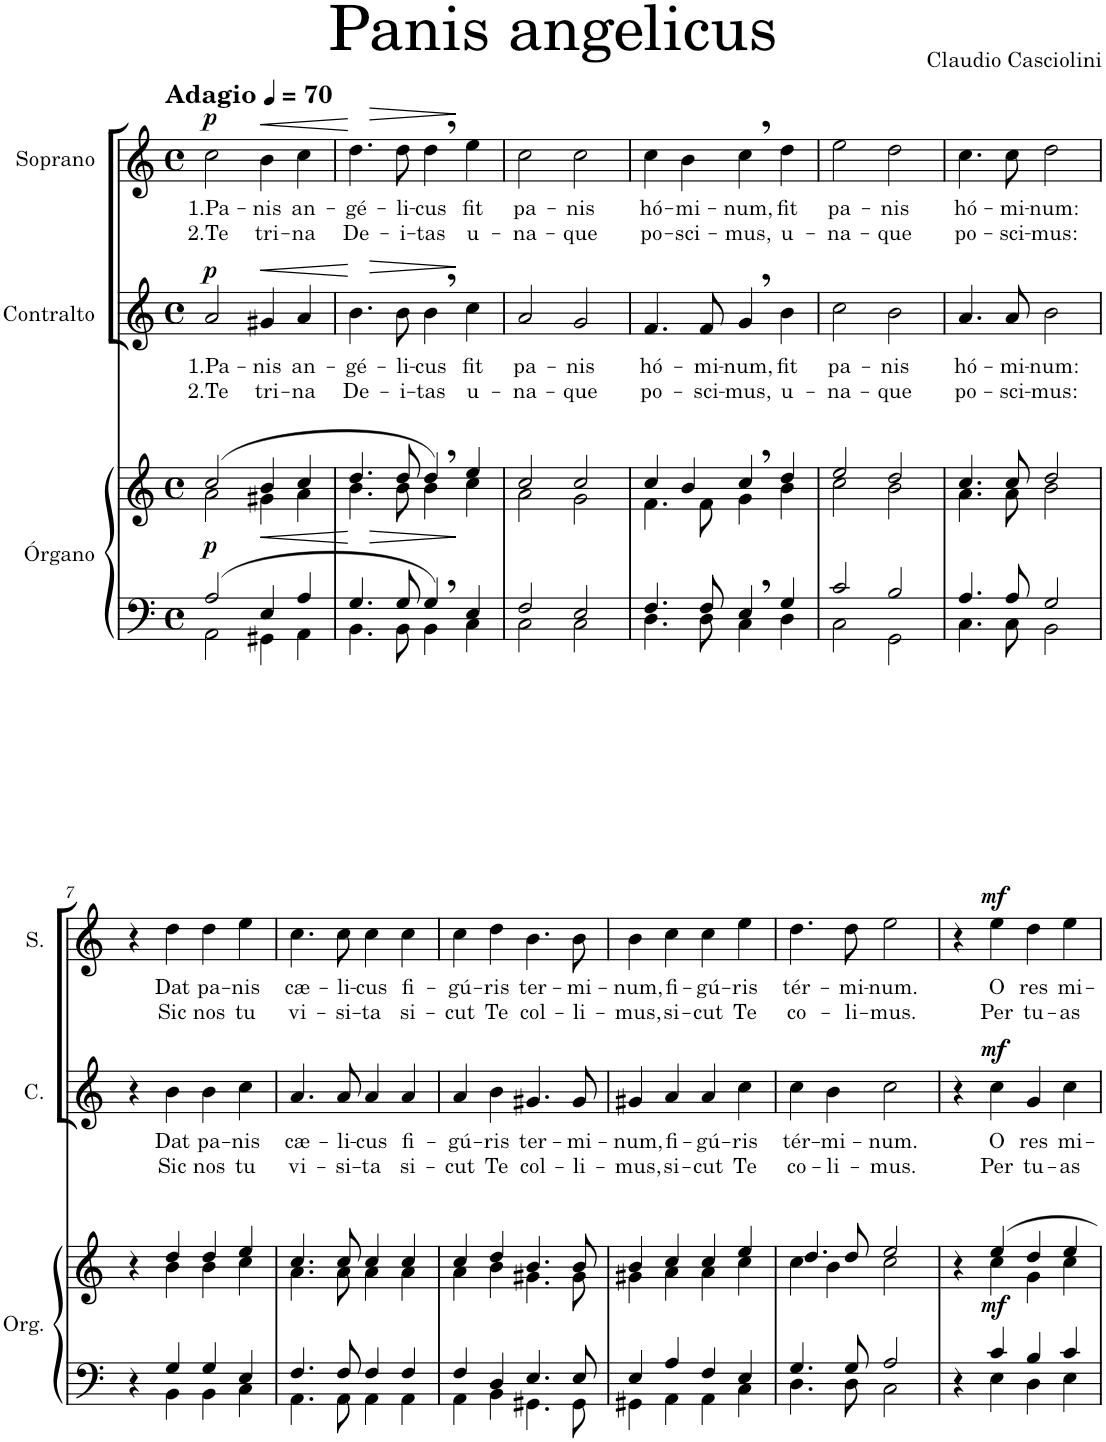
**kern	**kern	**dynam	**kern	**text	**text	**dynam	**kern	**text	**text	**dynam
*part3	*part3	*part3	*part2	*part2	*part2	*part2	*part1	*part1	*part1	*part1
*staff4	*staff3	*staff3/4	*staff2	*staff2	*staff2	*staff2	*staff1	*staff1	*staff1	*staff1
*I"Órgano	*	*	*I"Contralto	*	*	*	*I"Soprano	*	*	*
*	*	*	*I'C.	*	*	*	*I'S.	*	*	*
*clefF4	*clefG2	*	*clefG2	*	*	*	*clefG2	*	*	*
*k[]	*k[]	*	*k[]	*	*	*	*k[]	*	*	*
*M4/4	*M4/4	*	*M4/4	*	*	*	*M4/4	*	*	*
*met(c)	*met(c)	*	*met(c)	*	*	*	*met(c)	*	*	*
*MM70	*MM70	*	*MM70	*	*	*	*MM70	*	*	*
=1	=1	=1	=1	=1	=1	=1	=1	=1	=1	=1
*^	*^	*	*	*	*	*	*	*	*	*
!	!	!	!	!	!	!	!	!	!LO:TX:a:B:t=Adagio	!	!	!
!	!	!	!	!LO:DY:b	!	!LO:LY:b	!LO:LY:b	!LO:DY:a	!	!LO:LY:b	!LO:LY:b	!LO:DY:a
2A/	2AA\	(2cc/	2a\	p	2a/	1.Pa-	2.Te	p	2cc\	1.Pa-	2.Te	p
!	!	!	!	!LO:HP:b	!	!LO:LY:b	!LO:LY:b	!LO:HP:b	!	!LO:LY:b	!LO:LY:b	!LO:HP:b
4E/	4GG#X\	4b/	4g#X\	<	4g#X/	-nis	tri-	<	4b\	-nis	tri-	<
!	!	!	!	!	!	!LO:LY:b	!LO:LY:b	!	!	!LO:LY:b	!LO:LY:b	!
4A/	4AA\	4cc/	4a\	.	4a/	an-	-na	.	4cc\	an-	-na	.
=2	=2	=2	=2	=2	=2	=2	=2	=2	=2	=2	=2	=2
!	!	!	!	!LO:HP:b	!	!LO:LY:b	!LO:LY:b	!LO:HP:b	!	!LO:LY:b	!LO:LY:b	!LO:HP:b
4.G/	4.BB\	4.dd/	4.b\	>	4.b\	-gé-	De-	>	4.dd\	-gé-	De-	>
!	!	!	!	!	!	!LO:LY:b	!LO:LY:b	!	!	!LO:LY:b	!LO:LY:b	!
8G/	8BB\	8dd/	8b\	[	8b\	-li-	-i-	[	8dd\	-li-	-i-	[
!	!	!	!	!	!	!LO:LY:b	!LO:LY:b	!	!	!LO:LY:b	!LO:LY:b	!
4G,/	4BB\	4dd,/)	4b\	.	4b,\	-cus	-tas	.	4dd,\	-cus	-tas	.
!	!	!	!	!	!	!LO:LY:b	!LO:LY:b	!	!	!LO:LY:b	!LO:LY:b	!
4E/	4C\	4ee/	4cc\	]	4cc\	fit	u-	]	4ee\	fit	u-	]
=3	=3	=3	=3	=3	=3	=3	=3	=3	=3	=3	=3	=3
!	!	!	!	!	!	!LO:LY:b	!LO:LY:b	!	!	!LO:LY:b	!LO:LY:b	!
2F/	2C\	2cc/	2a\	.	2a/	pa-	-na-	.	2cc\	pa-	-na-	.
!	!	!	!	!	!	!LO:LY:b	!LO:LY:b	!	!	!LO:LY:b	!LO:LY:b	!
2E/	2C\	2cc/	2g\	.	2g/	-nis	-que	.	2cc\	-nis	-que	.
=4	=4	=4	=4	=4	=4	=4	=4	=4	=4	=4	=4	=4
!	!	!	!	!	!	!LO:LY:b	!LO:LY:b	!	!	!LO:LY:b	!LO:LY:b	!
4.F/	4.D\	4cc/	4.f\	.	4.f/	hó-	po-	.	4cc\	hó-	po-	.
!	!	!	!	!	!	!	!	!	!	!LO:LY:b	!LO:LY:b	!
.	.	4b/	.	.	.	.	.	.	4b\	-mi-	-sci-	.
!	!	!	!	!	!	!LO:LY:b	!LO:LY:b	!	!	!	!	!
8F/	8D\	.	8f\	.	8f/	-mi-	-sci-	.	.	.	.	.
!	!	!	!	!	!	!LO:LY:b	!LO:LY:b	!	!	!LO:LY:b	!LO:LY:b	!
4E,/	4C\	4cc,/	4g\	.	4g,/	-num,	-mus,	.	4cc,\	-num,	-mus,	.
!	!	!	!	!	!	!LO:LY:b	!LO:LY:b	!	!	!LO:LY:b	!LO:LY:b	!
4G/	4D\	4dd/	4b\	.	4b\	fit	u-	.	4dd\	fit	u-	.
=5	=5	=5	=5	=5	=5	=5	=5	=5	=5	=5	=5	=5
!	!	!	!	!	!	!LO:LY:b	!LO:LY:b	!	!	!LO:LY:b	!LO:LY:b	!
2c/	2C\	2ee/	2cc\	.	2cc\	pa-	-na-	.	2ee\	pa-	-na-	.
!	!	!	!	!	!	!LO:LY:b	!LO:LY:b	!	!	!LO:LY:b	!LO:LY:b	!
2B/	2GG\	2dd/	2b\	.	2b\	-nis	-que	.	2dd\	-nis	-que	.
=6	=6	=6	=6	=6	=6	=6	=6	=6	=6	=6	=6	=6
!	!	!	!	!	!	!LO:LY:b	!LO:LY:b	!	!	!LO:LY:b	!LO:LY:b	!
4.A/	4.C\	4.cc/	4.a\	.	4.a/	hó-	po-	.	4.cc\	hó-	po-	.
!	!	!	!	!	!	!LO:LY:b	!LO:LY:b	!	!	!LO:LY:b	!LO:LY:b	!
8A/	8C\	8cc/	8a\	.	8a/	-mi-	-sci-	.	8cc\	-mi-	-sci-	.
!	!	!	!	!	!	!LO:LY:b	!LO:LY:b	!	!	!LO:LY:b	!LO:LY:b	!
2G/	2BB\	2dd/	2b\	.	2b\	-num:	-mus:	.	2dd\	-num:	-mus:	.
!!LO:LB:g=z
=7	=7	=7	=7	=7	=7	=7	=7	=7	=7	=7	=7	=7
4r	4ryy	4r	4ryy	.	4r	.	.	.	4r	.	.	.
!	!	!	!	!	!	!LO:LY:b	!LO:LY:b	!	!	!LO:LY:b	!LO:LY:b	!
4G/	4BB\	4dd/	4b\	.	4b\	Dat	Sic	.	4dd\	Dat	Sic	.
!	!	!	!	!	!	!LO:LY:b	!LO:LY:b	!	!	!LO:LY:b	!LO:LY:b	!
4G/	4BB\	4dd/	4b\	.	4b\	pa-	nos	.	4dd\	pa-	nos	.
!	!	!	!	!	!	!LO:LY:b	!LO:LY:b	!	!	!LO:LY:b	!LO:LY:b	!
4E/	4C\	4ee/	4cc\	.	4cc\	-nis	tu	.	4ee\	-nis	tu	.
=8	=8	=8	=8	=8	=8	=8	=8	=8	=8	=8	=8	=8
!	!	!	!	!	!	!LO:LY:b	!LO:LY:b	!	!	!LO:LY:b	!LO:LY:b	!
4.F/	4.AA\	4.cc/	4.a\	.	4.a/	cæ-	vi-	.	4.cc\	cæ-	vi-	.
!	!	!	!	!	!	!LO:LY:b	!LO:LY:b	!	!	!LO:LY:b	!LO:LY:b	!
8F/	8AA\	8cc/	8a\	.	8a/	-li-	-si-	.	8cc\	-li-	-si-	.
!	!	!	!	!	!	!LO:LY:b	!LO:LY:b	!	!	!LO:LY:b	!LO:LY:b	!
4F/	4AA\	4cc/	4a\	.	4a/	-cus	-ta	.	4cc\	-cus	-ta	.
!	!	!	!	!	!	!LO:LY:b	!LO:LY:b	!	!	!LO:LY:b	!LO:LY:b	!
4F/	4AA\	4cc/	4a\	.	4a/	fi-	si-	.	4cc\	fi-	si-	.
=9	=9	=9	=9	=9	=9	=9	=9	=9	=9	=9	=9	=9
!	!	!	!	!	!	!LO:LY:b	!LO:LY:b	!	!	!LO:LY:b	!LO:LY:b	!
4F/	4AA\	4cc/	4a\	.	4a/	-gú-	-cut	.	4cc\	-gú-	-cut	.
!	!	!	!	!	!	!LO:LY:b	!LO:LY:b	!	!	!LO:LY:b	!LO:LY:b	!
4D/	4BB\	4dd/	4b\	.	4b\	-ris	Te	.	4dd\	-ris	Te	.
!	!	!	!	!	!	!LO:LY:b	!LO:LY:b	!	!	!LO:LY:b	!LO:LY:b	!
4.E/	4.GG#X\	4.b/	4.g#X\	.	4.g#X/	ter-	col-	.	4.b\	ter-	col-	.
!	!	!	!	!	!	!LO:LY:b	!LO:LY:b	!	!	!LO:LY:b	!LO:LY:b	!
8E/	8GG#\	8b/	8g#\	.	8g#/	-mi-	-li-	.	8b\	-mi-	-li-	.
=10	=10	=10	=10	=10	=10	=10	=10	=10	=10	=10	=10	=10
!	!	!	!	!	!	!LO:LY:b	!LO:LY:b	!	!	!LO:LY:b	!LO:LY:b	!
4E/	4GG#X\	4b/	4g#X\	.	4g#X/	-num,	-mus,	.	4b\	-num,	-mus,	.
!	!	!	!	!	!	!LO:LY:b	!LO:LY:b	!	!	!LO:LY:b	!LO:LY:b	!
4A/	4AA\	4cc/	4a\	.	4a/	fi-	si-	.	4cc\	fi-	si-	.
!	!	!	!	!	!	!LO:LY:b	!LO:LY:b	!	!	!LO:LY:b	!LO:LY:b	!
4F/	4AA\	4cc/	4a\	.	4a/	-gú-	-cut	.	4cc\	-gú-	-cut	.
!	!	!	!	!	!	!LO:LY:b	!LO:LY:b	!	!	!LO:LY:b	!LO:LY:b	!
4E/	4C\	4ee/	4cc\	.	4cc\	-ris	Te	.	4ee\	-ris	Te	.
=11	=11	=11	=11	=11	=11	=11	=11	=11	=11	=11	=11	=11
!	!	!	!	!	!	!LO:LY:b	!LO:LY:b	!	!	!LO:LY:b	!LO:LY:b	!
4.G/	4.D\	4.dd/	4cc\	.	4cc\	tér-	co-	.	4.dd\	tér-	co-	.
!	!	!	!	!	!	!LO:LY:b	!LO:LY:b	!	!	!	!	!
.	.	.	4b\	.	4b\	-mi-	-li-	.	.	.	.	.
!	!	!	!	!	!	!	!	!	!	!LO:LY:b	!LO:LY:b	!
8G/	8D\	8dd/	.	.	.	.	.	.	8dd\	-mi-	-li-	.
!	!	!	!	!	!	!LO:LY:b	!LO:LY:b	!	!	!LO:LY:b	!LO:LY:b	!
2A/	2C\	2ee/	2cc\	.	2cc\	-num.	-mus.	.	2ee\	-num.	-mus.	.
=12	=12	=12	=12	=12	=12	=12	=12	=12	=12	=12	=12	=12
4r	4ryy	4r	4ryy	.	4r	.	.	.	4r	.	.	.
!	!	!	!	!LO:DY:b	!	!LO:LY:b	!LO:LY:b	!LO:DY:a	!	!LO:LY:b	!LO:LY:b	!LO:DY:a
4c/	4E\	4ee/	4cc\	mf	4cc\	O	Per	mf	4ee\	O	Per	mf
!	!	!	!	!	!	!LO:LY:b	!LO:LY:b	!	!	!LO:LY:b	!LO:LY:b	!
4B/	4D\	4dd/	4g\	.	4g/	res	tu-	.	4dd\	res	tu-	.
!	!	!	!	!	!	!LO:LY:b	!LO:LY:b	!	!	!LO:LY:b	!LO:LY:b	!
4c/	4E\	4ee/	4cc\	.	4cc\	mi-	-as	.	4ee\	mi-	-as	.
*v	*v	*	*	*	*	*	*	*	*	*	*	*
*	*v	*v	*	*	*	*	*	*	*	*	*
=	=	=	=	=	=	=	=	=	=	=
*-	*-	*-	*-	*-	*-	*-	*-	*-	*-	*-
